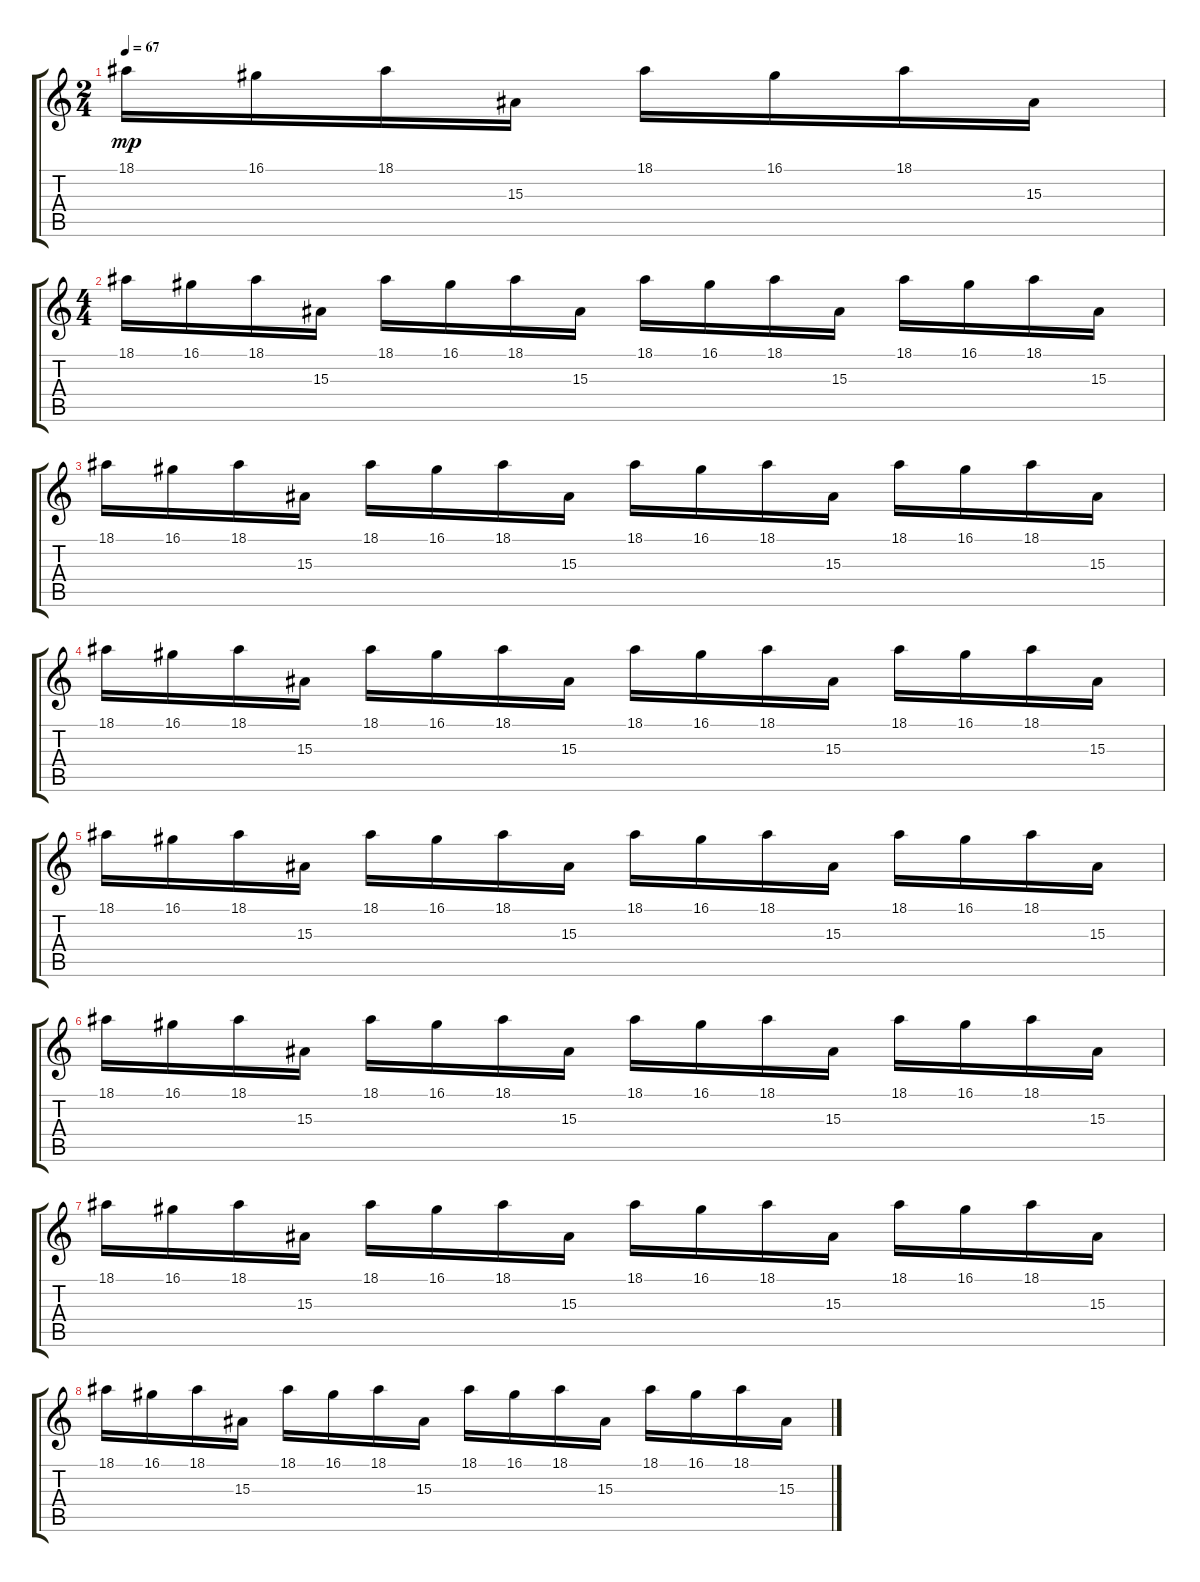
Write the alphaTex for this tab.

\track "" {instrument taikodrum}
\staff {score tabs}
\tuning (E4 B3 G3 D3 A2 E2) {hide}
\ts (2 4)
\tempo 67
\clef g2
\ks c
18.1.16{dy mp} 16.1.16 18.1.16 15.3.16 18.1.16 16.1.16 18.1.16 15.3.16 |
\ts (4 4)
18.1.16 16.1.16 18.1.16 15.3.16 18.1.16 16.1.16 18.1.16 15.3.16 18.1.16 16.1.16 18.1.16 15.3.16 18.1.16 16.1.16 18.1.16 15.3.16 |
18.1.16 16.1.16 18.1.16 15.3.16 18.1.16 16.1.16 18.1.16 15.3.16 18.1.16 16.1.16 18.1.16 15.3.16 18.1.16 16.1.16 18.1.16 15.3.16 |
18.1.16 16.1.16 18.1.16 15.3.16 18.1.16 16.1.16 18.1.16 15.3.16 18.1.16 16.1.16 18.1.16 15.3.16 18.1.16 16.1.16 18.1.16 15.3.16 |
18.1.16 16.1.16 18.1.16 15.3.16 18.1.16 16.1.16 18.1.16 15.3.16 18.1.16 16.1.16 18.1.16 15.3.16 18.1.16 16.1.16 18.1.16 15.3.16 |
18.1.16 16.1.16 18.1.16 15.3.16 18.1.16 16.1.16 18.1.16 15.3.16 18.1.16 16.1.16 18.1.16 15.3.16 18.1.16 16.1.16 18.1.16 15.3.16 |
18.1.16 16.1.16 18.1.16 15.3.16 18.1.16 16.1.16 18.1.16 15.3.16 18.1.16 16.1.16 18.1.16 15.3.16 18.1.16 16.1.16 18.1.16 15.3.16 |
18.1.16 16.1.16 18.1.16 15.3.16 18.1.16 16.1.16 18.1.16 15.3.16 18.1.16 16.1.16 18.1.16 15.3.16 18.1.16 16.1.16 18.1.16 15.3.16
